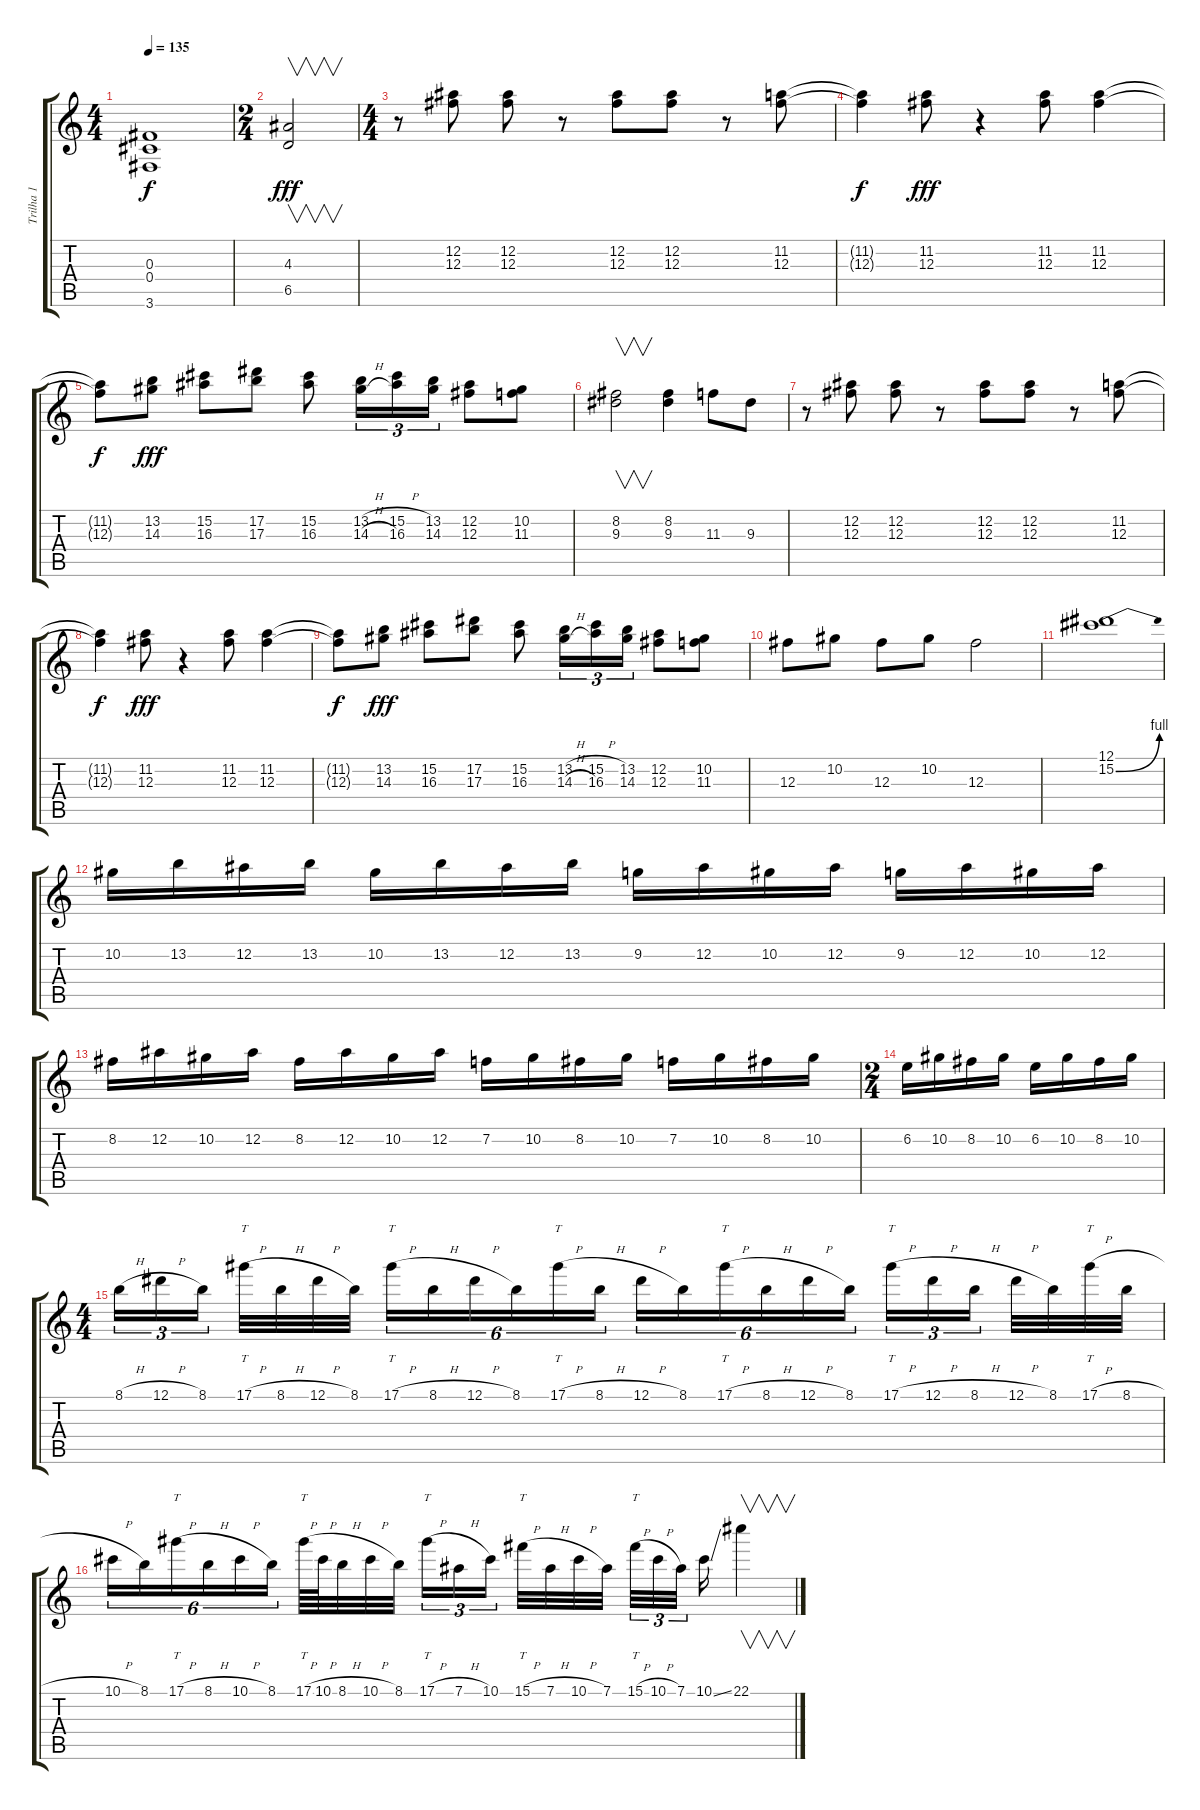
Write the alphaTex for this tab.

\track ("Trilha 1" "Trilha 1") {instrument overdrivenguitar}
\staff {score tabs}
\tuning (Eb4 Bb3 Gb3 Db3 Ab2 Eb2) {hide}
\ts (4 4)
\tempo 135
\clef g2
\ks c
(0.3{t} 0.4{t} 3.6{t}).1{dy f} |
\ts (2 4)
(4.3 6.5).2{v dy fff} |
\ts (4 4)
r.8 (12.2 12.3).8 (12.2 12.3).8 r.8 (12.2 12.3).8 (12.2 12.3).8 r.8 (11.2 12.3).8 |
(11.2{t} 12.3{t}).4{dy f} (11.2 12.3).8{dy fff} r.4 (11.2 12.3).8 (11.2 12.3).4 |
(11.2{t} 12.3{t}).8{dy f} (13.2 14.3).8{dy fff} (15.2 16.3).8 (17.2 17.3).8 (15.2 16.3).8 (13.2{h} 14.3{h}).16{tu (3 2)} (15.2{h} 16.3).16{tu (3 2)} (13.2 14.3).16{tu (3 2)} (12.2 12.3).8 (10.2 11.3).8 |
(8.2 9.3).2{v} (8.2 9.3).4 11.3.8 9.3.8 |
r.8 (12.2 12.3).8 (12.2 12.3).8 r.8 (12.2 12.3).8 (12.2 12.3).8 r.8 (11.2 12.3).8 |
(11.2{t} 12.3{t}).4{dy f} (11.2 12.3).8{dy fff} r.4 (11.2 12.3).8 (11.2 12.3).4 |
(11.2{t} 12.3{t}).8{dy f} (13.2 14.3).8{dy fff} (15.2 16.3).8 (17.2 17.3).8 (15.2 16.3).8 (13.2{h} 14.3{h}).16{tu (3 2)} (15.2{h} 16.3).16{tu (3 2)} (13.2 14.3).16{tu (3 2)} (12.2 12.3).8 (10.2 11.3).8 |
12.3.8 10.2.8 12.3.8 10.2.8 12.3.2 |
(12.1 15.2{be (bend 0 0 60 4)}).1 |
10.2.16 13.2.16 12.2.16 13.2.16 10.2.16 13.2.16 12.2.16 13.2.16 9.2.16 12.2.16 10.2.16 12.2.16 9.2.16 12.2.16 10.2.16 12.2.16 |
8.2.16 12.2.16 10.2.16 12.2.16 8.2.16 12.2.16 10.2.16 12.2.16 7.2.16 10.2.16 8.2.16 10.2.16 7.2.16 10.2.16 8.2.16 10.2.16 |
\ts (2 4)
6.2.16 10.2.16 8.2.16 10.2.16 6.2.16 10.2.16 8.2.16 10.2.16 |
\ts (4 4)
8.1{h}.16{tu (3 2)} 12.1{h}.16{tu (3 2)} 8.1.16{tu (3 2)} 17.1{h}.32{tt} 8.1{h}.32 12.1{h}.32 8.1.32 17.1{h}.16{tt tu (6 4)} 8.1{h}.16{tu (6 4)} 12.1{h}.16{tu (6 4)} 8.1.16{tu (6 4)} 17.1{h}.16{tt tu (6 4)} 8.1{h}.16{tu (6 4)} 12.1{h}.16{tu (6 4)} 8.1.16{tu (6 4)} 17.1{h}.16{tt tu (6 4)} 8.1{h}.16{tu (6 4)} 12.1{h}.16{tu (6 4)} 8.1.16{tu (6 4)} 17.1{h}.16{tt tu (3 2)} 12.1{h}.16{tu (3 2)} 8.1{h}.16{tu (3 2)} 12.1{h}.32 8.1.32 17.1{h}.32{tt} 8.1{h}.32 |
10.1{h}.16{tu (6 4)} 8.1.16{tu (6 4)} 17.1{h}.16{tt tu (6 4)} 8.1{h}.16{tu (6 4)} 10.1{h}.16{tu (6 4)} 8.1.16{tu (6 4)} 17.1{h}.64{tt} 10.1{h}.64 8.1{h}.32 10.1{h}.32 8.1.32 17.1{h}.16{tt tu (3 2)} 7.1{h}.16{tu (3 2)} 10.1.16{tu (3 2)} 15.1{h}.32{tt} 7.1{h}.32 10.1{h}.32 7.1.32 15.1{h}.32{tt tu (3 2)} 10.1{h}.32{tu (3 2)} 7.1.32{tu (3 2)} 10.1{ss}.16 22.1.4{v}
